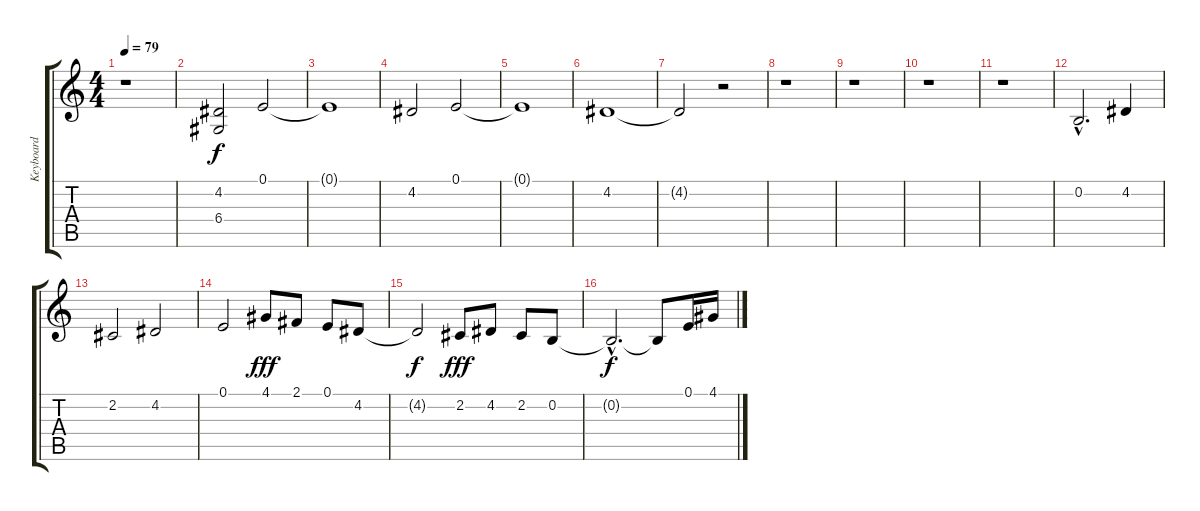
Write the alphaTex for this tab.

\track ("Keyboard" "Keyboard") {instrument stringensemble1}
\staff {score tabs}
\tuning (E4 B3 G3 D3 A2 E2) {hide}
\ts (4 4)
\tempo 79
\clef g2
\ks c
r.1{dy f} |
(4.2 6.4).2 0.1.2 |
0.1{t}.1 |
4.2.2 0.1.2 |
0.1{t}.1 |
4.2.1 |
4.2{t}.2 r.2 |
r.1 |
r.1 |
r.1 |
r.1 |
0.2{hac}.2{d} 4.2.4 |
2.2.2 4.2.2 |
0.1.2 4.1.8{dy fff} 2.1.8 0.1.8 4.2.8 |
4.2{t}.2{dy f} 2.2.8{dy fff} 4.2.8 2.2.8 0.2.8 |
0.2{hac t}.2{d dy f} 0.2{t}.8 0.1.16 4.1.16
